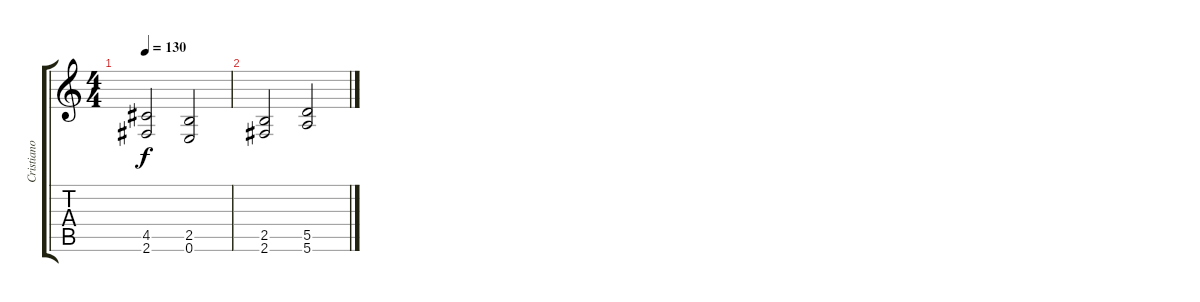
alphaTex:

\track ("Cristiano Migliore (Lead Guitar)" "Cristiano ") {instrument distortionguitar}
\staff {score tabs}
\tuning (E4 B3 G3 D3 A2 E2) {hide}
\ts (4 4)
\tempo 130
\clef g2
\ks c
(4.5 2.6).2{dy f} (2.5 0.6).2 |
(2.5 2.6).2 (5.5 5.6).2
